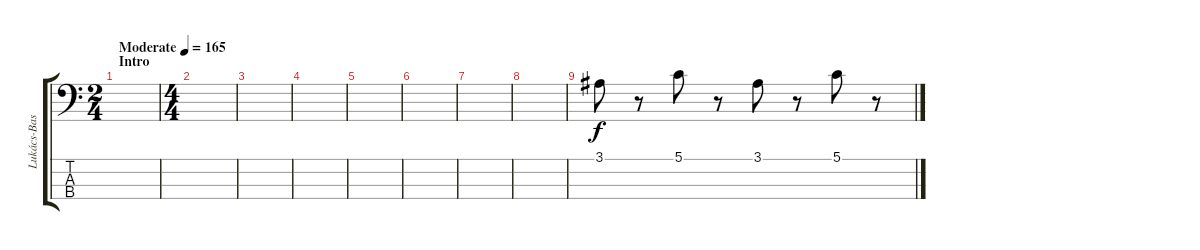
\track ("Lukács-Bass" "Lukács-Bas") {instrument distortionguitar}
\staff {score tabs}
\tuning (G2 D2 A1 D1) {hide}
\ts (2 4)
\section ("" "Intro")
\tempo (165 "Moderate")
\clef f4
\ks c
|
\ts (4 4)
|
|
|
|
|
|
|
3.1.8 r.8 5.1.8 r.8 3.1.8 r.8 5.1.8 r.8
